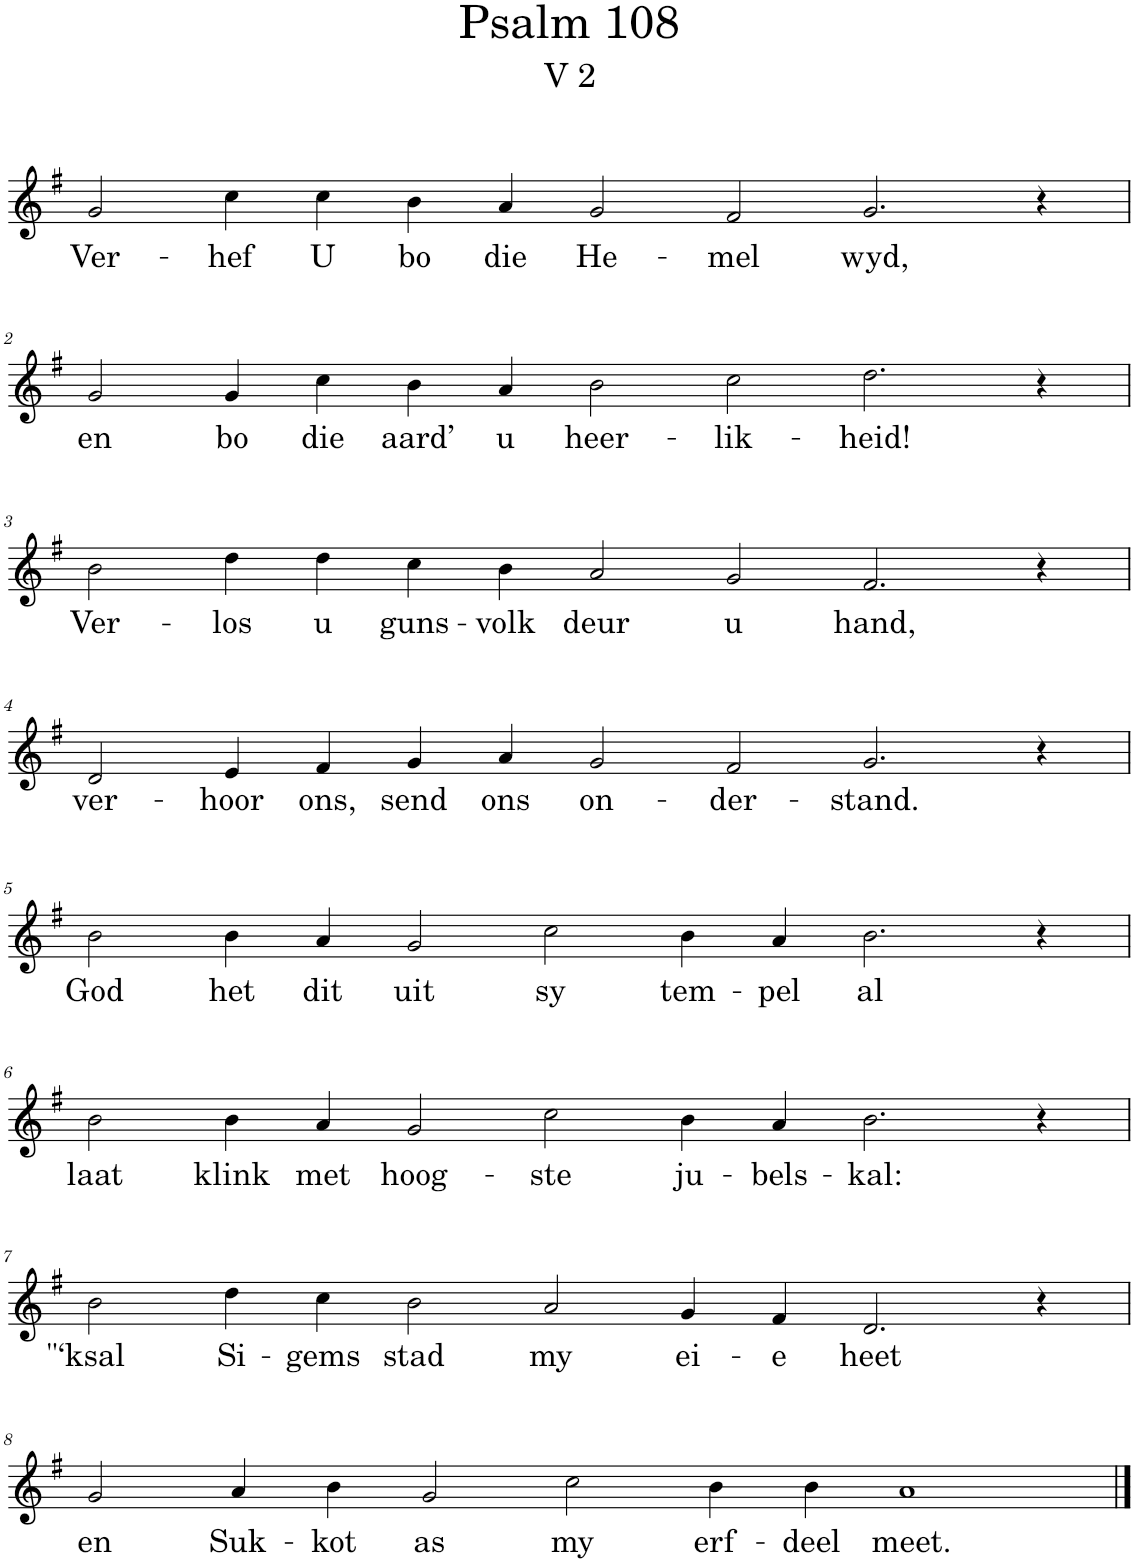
**kern	**text
*part1	*part1
*staff1	*staff1
*I"Pipe Organ	*
*I'Org.	*
*clefG2	*
*k[f#]	*
*M14/4	*
=1	=1
!	!LO:LY:b
2g/	Ver-
!	!LO:LY:b
4cc\	-hef
!	!LO:LY:b
4cc\	U
!	!LO:LY:b
4b\	bo
!	!LO:LY:b
4a/	die
!	!LO:LY:b
2g/	He-
!	!LO:LY:b
2f#/	-mel
!	!LO:LY:b
2.g/	wyd,
4r	.
!!LO:LB:g=z
=2	=2
!	!LO:LY:b
2g/	en
!	!LO:LY:b
4g/	bo
!	!LO:LY:b
4cc\	die
!	!LO:LY:b
4b\	aard’
!	!LO:LY:b
4a/	u
!	!LO:LY:b
2b\	heer-
!	!LO:LY:b
2cc\	-lik-
!	!LO:LY:b
2.dd\	-heid!
4r	.
!!LO:LB:g=z
=3	=3
!	!LO:LY:b
2b\	Ver-
!	!LO:LY:b
4dd\	-los
!	!LO:LY:b
4dd\	u
!	!LO:LY:b
4cc\	guns-
!	!LO:LY:b
4b\	-volk
!	!LO:LY:b
2a/	deur
!	!LO:LY:b
2g/	u
!	!LO:LY:b
2.f#/	hand,
4r	.
!!LO:LB:g=z
=4	=4
!	!LO:LY:b
2d/	ver-
!	!LO:LY:b
4e/	-hoor
!	!LO:LY:b
4f#/	ons,
!	!LO:LY:b
4g/	send
!	!LO:LY:b
4a/	ons
!	!LO:LY:b
2g/	on-
!	!LO:LY:b
2f#/	-der-
!	!LO:LY:b
2.g/	-stand.
4r	.
!!LO:LB:g=z
=5	=5
!	!LO:LY:b
2b\	God
!	!LO:LY:b
4b\	het
!	!LO:LY:b
4a/	dit
!	!LO:LY:b
2g/	uit
!	!LO:LY:b
2cc\	sy
!	!LO:LY:b
4b\	tem-
!	!LO:LY:b
4a/	-pel
!	!LO:LY:b
2.b\	al
4r	.
!!LO:LB:g=z
=6	=6
!	!LO:LY:b
2b\	laat
!	!LO:LY:b
4b\	klink
!	!LO:LY:b
4a/	met
!	!LO:LY:b
2g/	hoog-
!	!LO:LY:b
2cc\	-ste
!	!LO:LY:b
4b\	ju-
!	!LO:LY:b
4a/	-bels-
!	!LO:LY:b
2.b\	-kal:
4r	.
!!LO:LB:g=z
=7	=7
*M14/4	*
!	!LO:LY:b
2b\	"‘ksal
!	!LO:LY:b
4dd\	Si-
!	!LO:LY:b
4cc\	-gems
!	!LO:LY:b
2b\	stad
!	!LO:LY:b
2a/	my
!	!LO:LY:b
4g/	ei-
!	!LO:LY:b
4f#/	-e
!	!LO:LY:b
2.d/	heet
4r	.
!!LO:LB:g=z
=8	=8
*M16/4	*
!	!LO:LY:b
2g/	en
!	!LO:LY:b
4a/	Suk-
!	!LO:LY:b
4b\	-kot
!	!LO:LY:b
2g/	as
!	!LO:LY:b
2cc\	my
!	!LO:LY:b
4b\	erf-
!	!LO:LY:b
4b\	-deel
!	!LO:LY:b
1a	meet.
==	==
*-	*-
